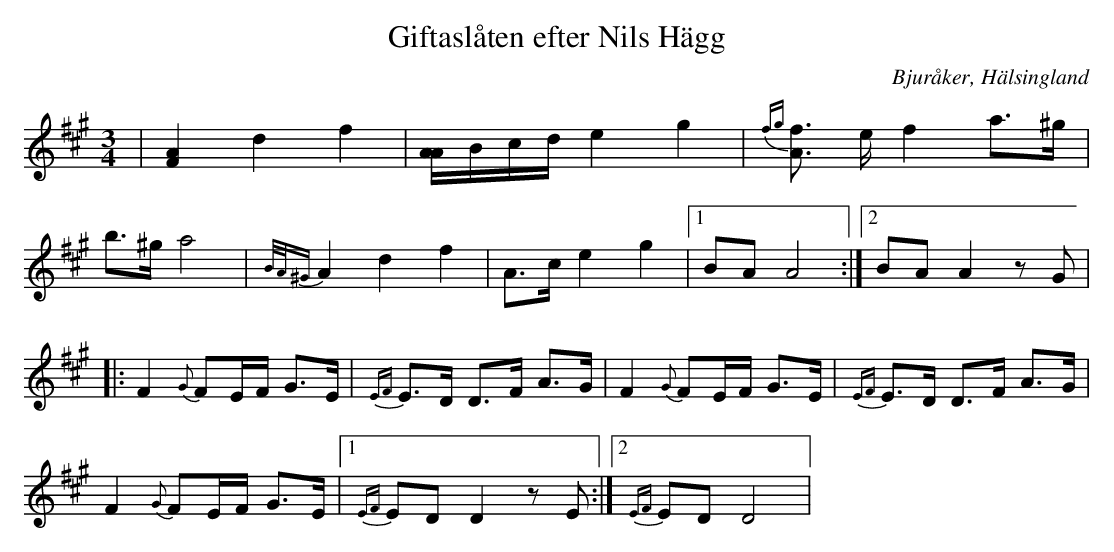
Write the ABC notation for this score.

X:1
T: Giftaslåten efter Nils Hägg
O: Bjuråker, Hälsingland
M: 3/4
L: 1/8
K: A
| [F2A2] d2 f2|[A/A/]B/c/d/ e2 g2|{fg}[Af] >e f2 a>^g |
b>^g a4| {B/A/^G} A2 d2 f2|A>c e2 g2|1 BA A4 :|2 BA A2 zG |
|:F2 {G}FE/F/ G>E|{EF}E>D D>F A>G|F2 {G}FE/F/ G>E |{EF}E>D D>F A>G |
F2 {G}FE/F/ G>E|1{EF}ED D2 zE:|2{EF}ED D4|
